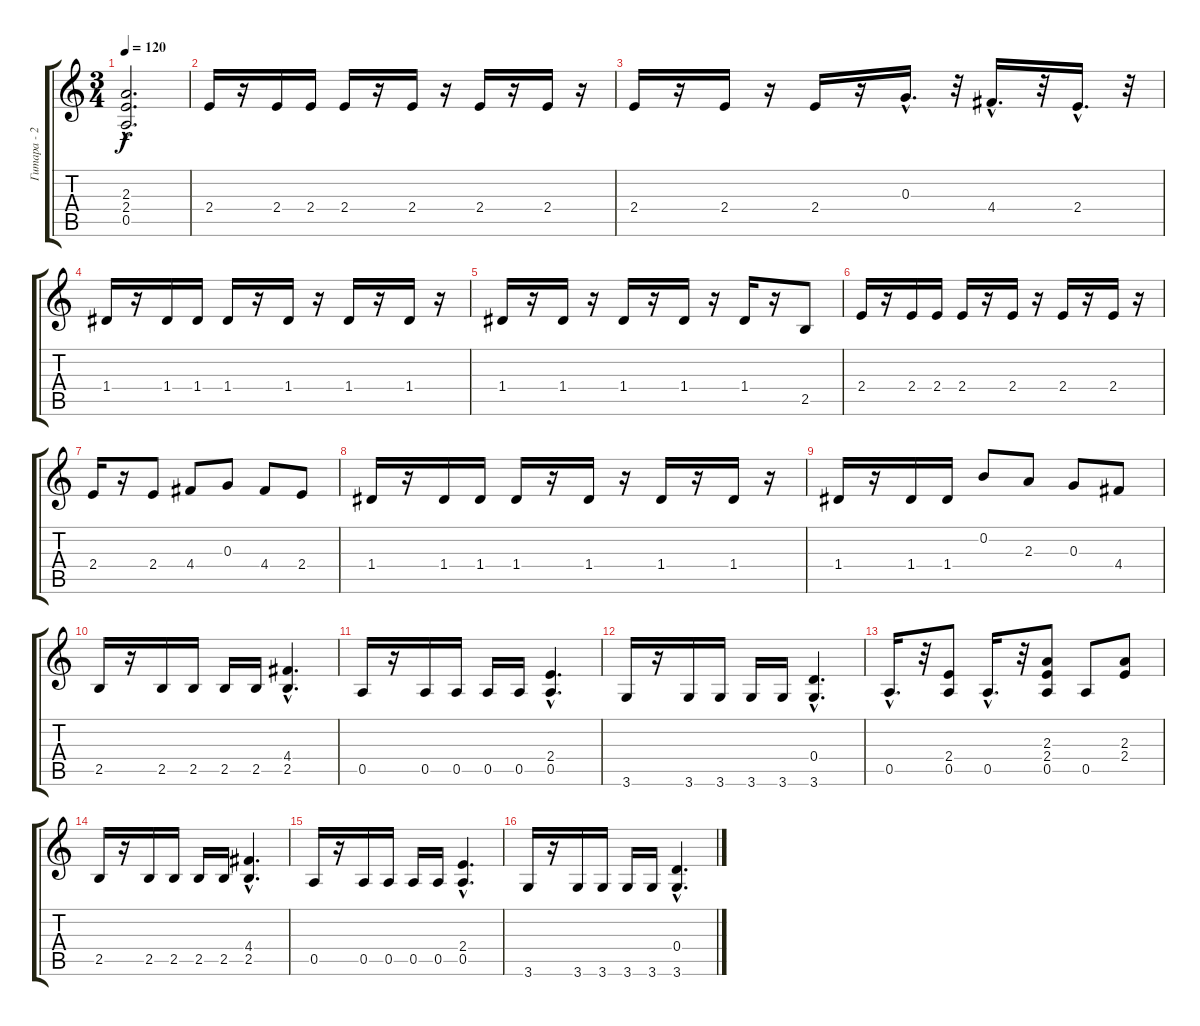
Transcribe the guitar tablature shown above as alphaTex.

\track ("Гитара - 2" "Гитара - 2") {instrument overdrivenguitar}
\staff {score tabs}
\tuning (E4 B3 G3 D3 A2 E2) {hide}
\ts (3 4)
\tempo 120
\clef g2
\ks c
(2.3{hac} 2.4{hac} 0.5{hac}).2{d dy f} |
2.4.16 r.16 2.4.16 2.4.16 2.4.16 r.16 2.4.16 r.16 2.4.16 r.16 2.4.16 r.16 |
2.4.16 r.16 2.4.16 r.16 2.4.16 r.16 0.3{hac}.16{d} r.32 4.4{hac}.16{d} r.32 2.4{hac}.16{d} r.32 |
1.4.16 r.16 1.4.16 1.4.16 1.4.16 r.16 1.4.16 r.16 1.4.16 r.16 1.4.16 r.16 |
1.4.16 r.16 1.4.16 r.16 1.4.16 r.16 1.4.16 r.16 1.4.16 r.16 2.5.8 |
2.4.16 r.16 2.4.16 2.4.16 2.4.16 r.16 2.4.16 r.16 2.4.16 r.16 2.4.16 r.16 |
2.4.16 r.16 2.4.8 4.4.8 0.3.8 4.4.8 2.4.8 |
1.4.16 r.16 1.4.16 1.4.16 1.4.16 r.16 1.4.16 r.16 1.4.16 r.16 1.4.16 r.16 |
1.4.16 r.16 1.4.16 1.4.16 0.2.8 2.3.8 0.3.8 4.4.8 |
2.5.16 r.16 2.5.16 2.5.16 2.5.16 2.5.16 (4.4{hac} 2.5{hac}).4{d} |
0.5.16 r.16 0.5.16 0.5.16 0.5.16 0.5.16 (2.4{hac} 0.5{hac}).4{d} |
3.6.16 r.16 3.6.16 3.6.16 3.6.16 3.6.16 (0.4{hac} 3.6{hac}).4{d} |
0.5{hac}.16{d} r.32 (2.4 0.5).8 0.5{hac}.16{d} r.32 (2.3 2.4 0.5).8 0.5.8 (2.3 2.4).8 |
2.5.16 r.16 2.5.16 2.5.16 2.5.16 2.5.16 (4.4{hac} 2.5{hac}).4{d} |
0.5.16 r.16 0.5.16 0.5.16 0.5.16 0.5.16 (2.4{hac} 0.5{hac}).4{d} |
3.6.16 r.16 3.6.16 3.6.16 3.6.16 3.6.16 (0.4{hac} 3.6{hac}).4{d}
